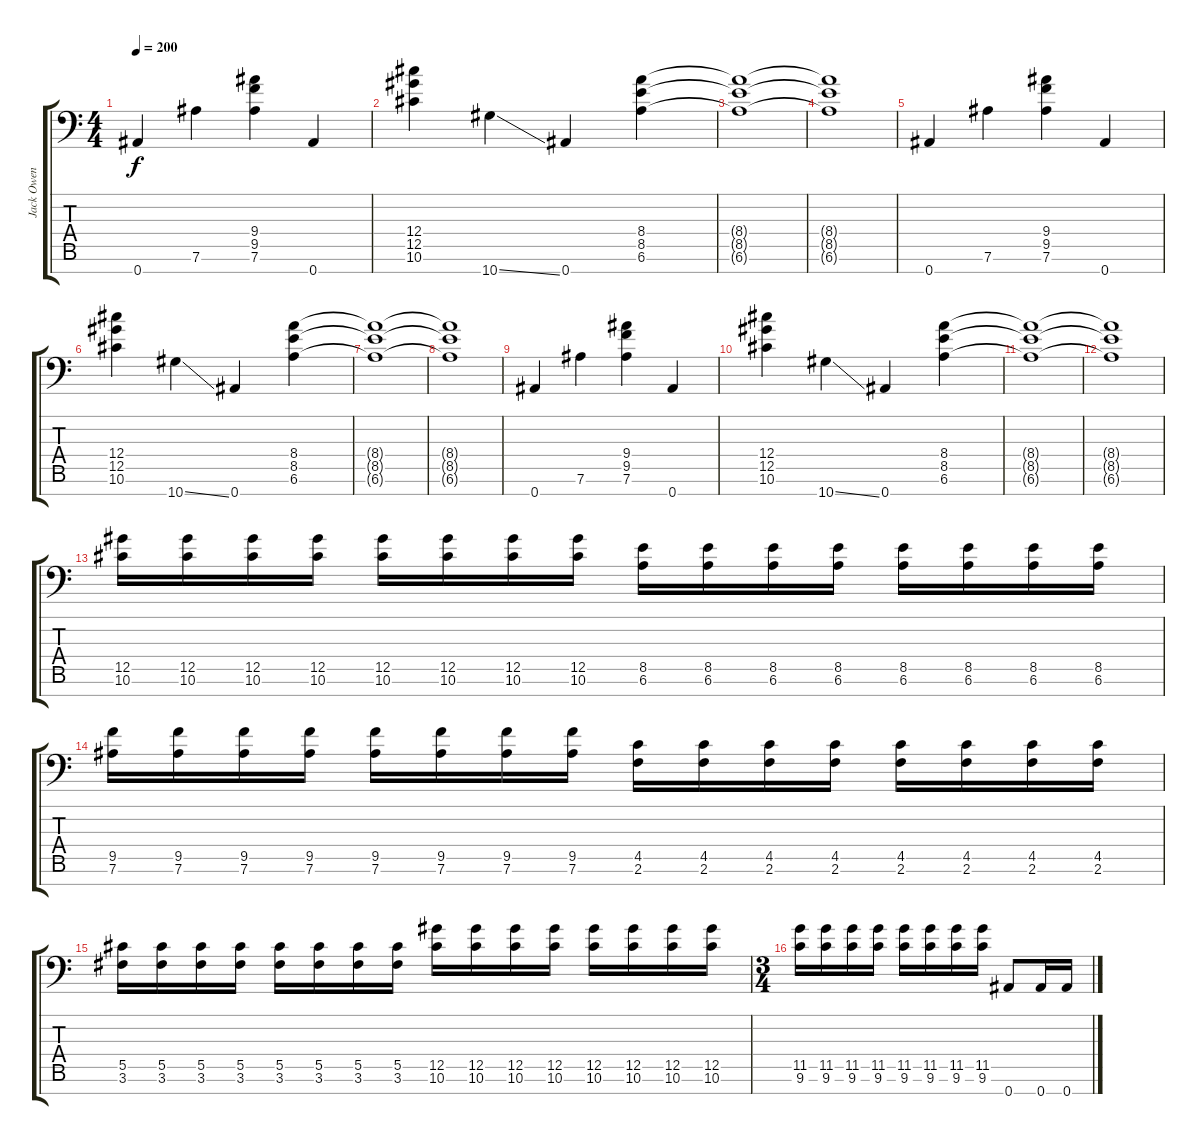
\track ("Jack Owen" "Jack Owen") {instrument distortionguitar}
\staff {score tabs}
\tuning (Eb4 Bb3 Gb3 Db3 Ab2 Eb2 Bb1) {hide}
\ts (4 4)
\tempo 200
\clef f4
\ks c
0.7.4{dy f} 7.6.4 (9.4 9.5 7.6).4 0.7.4 |
(12.4 12.5 10.6).4 10.7{ss}.4 0.7.4 (8.4 8.5 6.6).4 |
(8.4{t} 8.5{t} 6.6{t}).1 |
(8.4{t} 8.5{t} 6.6{t}).1 |
0.7.4 7.6.4 (9.4 9.5 7.6).4 0.7.4 |
(12.4 12.5 10.6).4 10.7{ss}.4 0.7.4 (8.4 8.5 6.6).4 |
(8.4{t} 8.5{t} 6.6{t}).1 |
(8.4{t} 8.5{t} 6.6{t}).1 |
0.7.4 7.6.4 (9.4 9.5 7.6).4 0.7.4 |
(12.4 12.5 10.6).4 10.7{ss}.4 0.7.4 (8.4 8.5 6.6).4 |
(8.4{t} 8.5{t} 6.6{t}).1 |
(8.4{t} 8.5{t} 6.6{t}).1 |
(12.5 10.6).16 (12.5 10.6).16 (12.5 10.6).16 (12.5 10.6).16 (12.5 10.6).16 (12.5 10.6).16 (12.5 10.6).16 (12.5 10.6).16 (8.5 6.6).16 (8.5 6.6).16 (8.5 6.6).16 (8.5 6.6).16 (8.5 6.6).16 (8.5 6.6).16 (8.5 6.6).16 (8.5 6.6).16 |
(9.5 7.6).16 (9.5 7.6).16 (9.5 7.6).16 (9.5 7.6).16 (9.5 7.6).16 (9.5 7.6).16 (9.5 7.6).16 (9.5 7.6).16 (4.5 2.6).16 (4.5 2.6).16 (4.5 2.6).16 (4.5 2.6).16 (4.5 2.6).16 (4.5 2.6).16 (4.5 2.6).16 (4.5 2.6).16 |
(5.5 3.6).16 (5.5 3.6).16 (5.5 3.6).16 (5.5 3.6).16 (5.5 3.6).16 (5.5 3.6).16 (5.5 3.6).16 (5.5 3.6).16 (12.5 10.6).16 (12.5 10.6).16 (12.5 10.6).16 (12.5 10.6).16 (12.5 10.6).16 (12.5 10.6).16 (12.5 10.6).16 (12.5 10.6).16 |
\ts (3 4)
(11.5 9.6).16 (11.5 9.6).16 (11.5 9.6).16 (11.5 9.6).16 (11.5 9.6).16 (11.5 9.6).16 (11.5 9.6).16 (11.5 9.6).16 0.7.8 0.7.16 0.7.16
